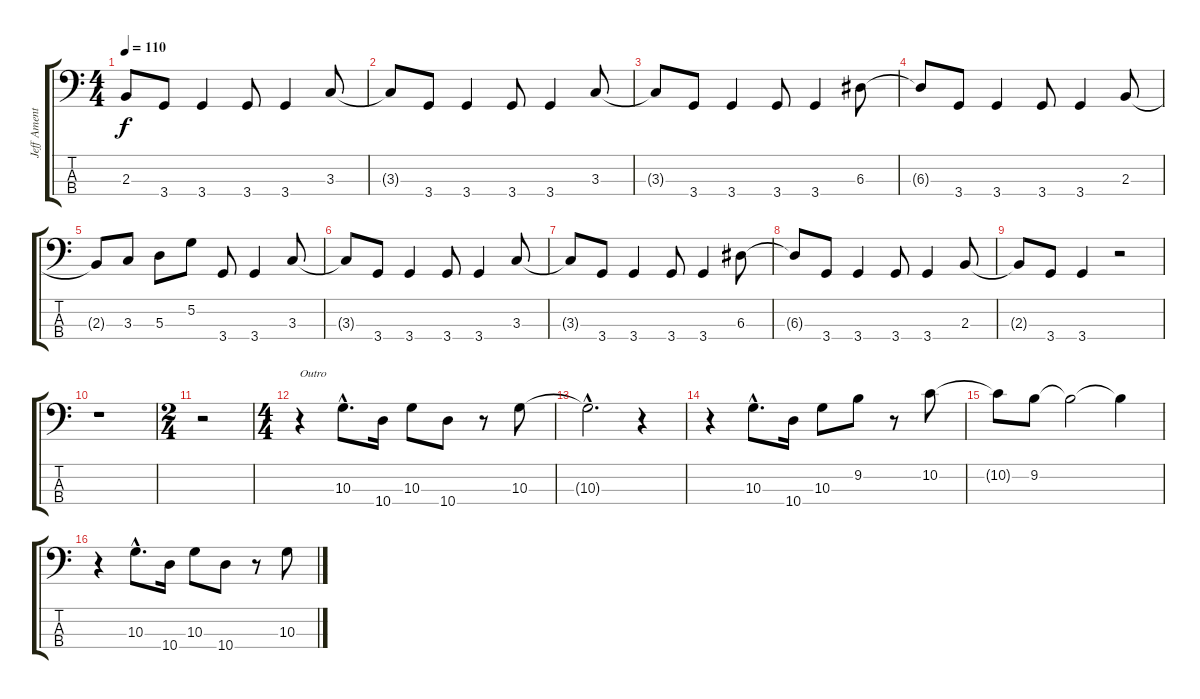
\track ("Jeff Ament" "Jeff Ament") {instrument electricbassfinger}
\staff {score tabs}
\tuning (G2 D2 A1 E1) {hide}
\ts (4 4)
\tempo 110
\clef f4
\ks c
2.3{t}.8{dy f} 3.4.8 3.4.4 3.4.8 3.4.4 3.3.8 |
3.3{t}.8 3.4.8 3.4.4 3.4.8 3.4.4 3.3.8 |
3.3{t}.8 3.4.8 3.4.4 3.4.8 3.4.4 6.3.8 |
6.3{t}.8 3.4.8 3.4.4 3.4.8 3.4.4 2.3.8 |
2.3{t}.8 3.3.8 5.3.8 5.2.8 3.4.8 3.4.4 3.3.8 |
3.3{t}.8 3.4.8 3.4.4 3.4.8 3.4.4 3.3.8 |
3.3{t}.8 3.4.8 3.4.4 3.4.8 3.4.4 6.3.8 |
6.3{t}.8 3.4.8 3.4.4 3.4.8 3.4.4 2.3.8 |
2.3{t}.8 3.4.8 3.4.4 r.2 |
r.1 |
\ts (2 4)
r.2 |
\ts (4 4)
r.4{txt "Outro"} 10.3{hac}.8{d} 10.4.16 10.3.8 10.4.8 r.8 10.3.8 |
10.3{hac t}.2{d} r.4 |
r.4 10.3{hac}.8{d} 10.4.16 10.3.8 9.2.8 r.8 10.2.8 |
10.2{t}.8 9.2.8 9.2{t}.2 9.2{t}.4 |
r.4 10.3{hac}.8{d} 10.4.16 10.3.8 10.4.8 r.8 10.3.8
